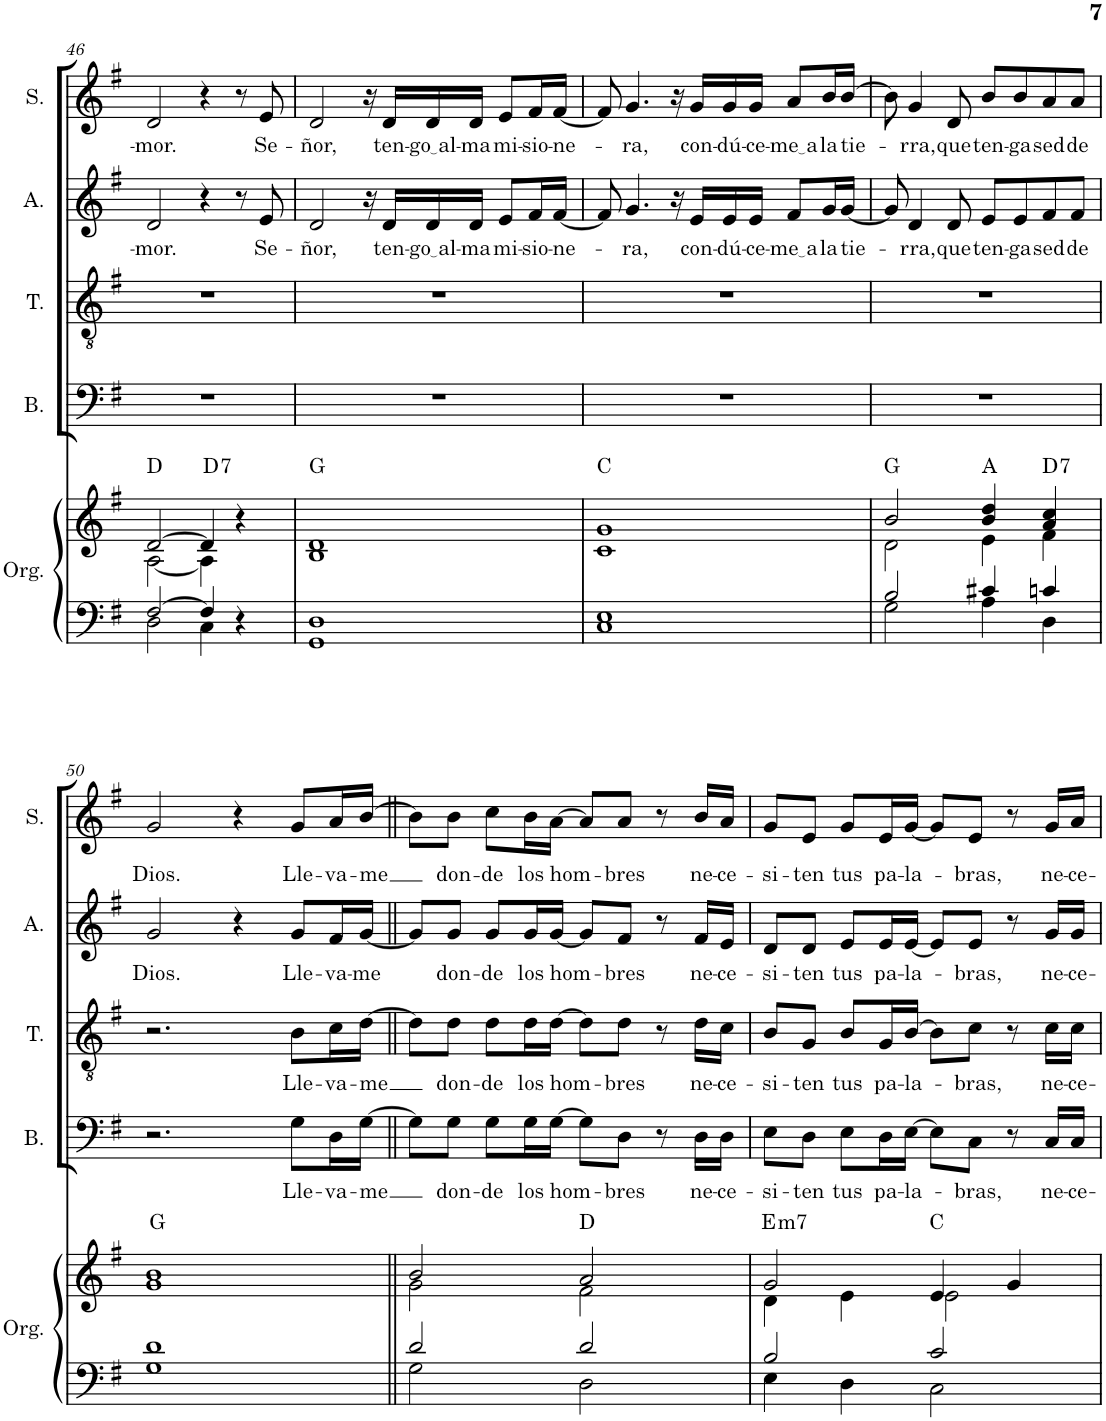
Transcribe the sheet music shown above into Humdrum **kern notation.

**kern	**kern	**harte	**kern	**text	**kern	**text	**kern	**text	**kern	**text
*part5	*part5	*part5	*part4	*part4	*part3	*part3	*part2	*part2	*part1	*part1
*staff6	*staff5	*	*staff4	*staff4	*staff3	*staff3	*staff2	*staff2	*staff1	*staff1
*I"Órgano	*	*	*I"Bajo	*	*I"Tenor	*	*I"Alto	*	*I"Soprano	*
*	*	*	*I'B.	*	*I'T.	*	*I'A.	*	*I'S.	*
!!LO:PB:g=z
*clefF4	*clefG2	*	*clefF4	*	*clefGv2	*	*clefG2	*	*clefG2	*
*k[f#]	*k[f#]	*	*k[f#]	*	*k[f#]	*	*k[f#]	*	*k[f#]	*
*M4/4	*M4/4	*	*M4/4	*	*M4/4	*	*M4/4	*	*M4/4	*
=46	=46	=46	=46	=46	=46	=46	=46	=46	=46	=46
*^	*^	*	*	*	*	*	*	*	*	*
!	!	!	!	!	!	!	!	!	!	!LO:LY:b	!	!LO:LY:b
[2F#/	2D\	[2d/	[2A\	D:maj	1r	.	1r	.	2d/	-mor.	2d/	-mor.
!	!	!	!	!LO:H:kt=7	!	!	!	!	!	!	!	!
4F#/]	4C\	4d/]	4A\]	D:7	.	.	.	.	4r	.	4r	.
4r	4ryy	4r	4ryy	.	.	.	.	.	8r	.	8r	.
!	!	!	!	!	!	!	!	!	!	!LO:LY:b	!	!LO:LY:b
.	.	.	.	.	.	.	.	.	8e/	Se-	8e/	Se-
=47	=47	=47	=47	=47	=47	=47	=47	=47	=47	=47	=47	=47
!	!	!	!	!	!	!	!	!	!	!LO:LY:b	!	!LO:LY:b
1D	1GG	1d	1B	G:maj	1r	.	1r	.	2d/	-ñor,	2d/	-ñor,
.	.	.	.	.	.	.	.	.	16r	.	16r	.
!	!	!	!	!	!	!	!	!	!	!LO:LY:b	!	!LO:LY:b
.	.	.	.	.	.	.	.	.	16d/LL	ten-	16d/LL	ten-
!	!	!	!	!	!	!	!	!	!	!LO:LY:b	!	!LO:LY:b
.	.	.	.	.	.	.	.	.	16d/	go al	16d/	go al
!	!	!	!	!	!	!	!	!	!	!LO:LY:b	!	!LO:LY:b
.	.	.	.	.	.	.	.	.	16d/JJ	-ma	16d/JJ	-ma
!	!	!	!	!	!	!	!	!	!	!LO:LY:b	!	!LO:LY:b
.	.	.	.	.	.	.	.	.	8e/L	mi-	8e/L	mi-
!	!	!	!	!	!	!	!	!	!	!LO:LY:b	!	!LO:LY:b
.	.	.	.	.	.	.	.	.	16f#/L	-sio-	16f#/L	-sio-
!	!	!	!	!	!	!	!	!	!	!LO:LY:b	!	!LO:LY:b
.	.	.	.	.	.	.	.	.	[16f#/JJ	-ne-	[16f#/JJ	-ne-
=48	=48	=48	=48	=48	=48	=48	=48	=48	=48	=48	=48	=48
1E	1C	1g	1c	C:maj	1r	.	1r	.	8f#/]	.	8f#/]	.
!	!	!	!	!	!	!	!	!	!	!LO:LY:b	!	!LO:LY:b
.	.	.	.	.	.	.	.	.	4.g/	-ra,	4.g/	-ra,
.	.	.	.	.	.	.	.	.	16r	.	16r	.
!	!	!	!	!	!	!	!	!	!	!LO:LY:b	!	!LO:LY:b
.	.	.	.	.	.	.	.	.	16e/LL	con-	16g/LL	con-
!	!	!	!	!	!	!	!	!	!	!LO:LY:b	!	!LO:LY:b
.	.	.	.	.	.	.	.	.	16e/	-dú-	16g/	-dú-
!	!	!	!	!	!	!	!	!	!	!LO:LY:b	!	!LO:LY:b
.	.	.	.	.	.	.	.	.	16e/JJ	-ce-	16g/JJ	-ce-
!	!	!	!	!	!	!	!	!	!	!LO:LY:b	!	!LO:LY:b
.	.	.	.	.	.	.	.	.	8f#/L	me a	8a/L	me a
!	!	!	!	!	!	!	!	!	!	!LO:LY:b	!	!LO:LY:b
.	.	.	.	.	.	.	.	.	16g/L	la	16b/L	la
!	!	!	!	!	!	!	!	!	!	!LO:LY:b	!	!LO:LY:b
.	.	.	.	.	.	.	.	.	[16g/JJ	tie-	[16b/JJ	tie-
=49	=49	=49	=49	=49	=49	=49	=49	=49	=49	=49	=49	=49
2B/	2G\	2b/	2d\	G:maj	1r	.	1r	.	8g/]	.	8b\]	.
!	!	!	!	!	!	!	!	!	!	!LO:LY:b	!	!LO:LY:b
.	.	.	.	.	.	.	.	.	4d/	-rra,	4g/	-rra,
!	!	!	!	!	!	!	!	!	!	!LO:LY:b	!	!LO:LY:b
.	.	.	.	.	.	.	.	.	8d/	que	8d/	que
!	!	!	!	!	!	!	!	!	!	!LO:LY:b	!	!LO:LY:b
4c#X/	4A\	4b/ 4dd/	4e\	A:maj	.	.	.	.	8e/L	ten-	8b/L	ten-
!	!	!	!	!	!	!	!	!	!	!LO:LY:b	!	!LO:LY:b
.	.	.	.	.	.	.	.	.	8e/	-ga	8b/	-ga
!	!	!	!	!LO:H:kt=7	!	!	!	!	!	!LO:LY:b	!	!LO:LY:b
4cn/	4D\	4a/ 4cc/	4f#\	D:7	.	.	.	.	8f#/	sed	8a/	sed
!	!	!	!	!	!	!	!	!	!	!LO:LY:b	!	!LO:LY:b
.	.	.	.	.	.	.	.	.	8f#/J	de	8a/J	de
*	*	*v	*v	*	*	*	*	*	*	*	*	*
!!LO:LB:g=z
=50	=50	=50	=50	=50	=50	=50	=50	=50	=50	=50	=50
!	!	!	!	!	!	!	!	!	!LO:LY:b	!	!LO:LY:b
1d	1G	1g 1b	G:maj	2.r	.	2.r	.	2g/	Dios.	2g/	Dios.
.	.	.	.	.	.	.	.	4r	.	4r	.
!	!	!	!	!	!LO:LY:b	!	!LO:LY:b	!	!LO:LY:b	!	!LO:LY:b
.	.	.	.	8G\L	Lle-	8B\L	Lle-	8g/L	Lle-	8g/L	Lle-
!	!	!	!	!	!LO:LY:b	!	!LO:LY:b	!	!LO:LY:b	!	!LO:LY:b
.	.	.	.	16D\L	-va-	16c\L	-va-	16f#/L	-va-	16a/L	-va-
!	!	!	!	!	!LO:LY:b	!	!LO:LY:b	!	!LO:LY:b	!	!LO:LY:b
.	.	.	.	[16G\JJ	-me	[16d\JJ	-me	[16g/JJ	-me	[16b/JJ	-me
=51||	=51||	=51||	=51||	=51||	=51||	=51||	=51||	=51||	=51||	=51||	=51||
*	*	*^	*	*	*	*	*	*	*	*	*
2d/	2G\	2b/	2g\	.	8G\L]	.	8d\L]	.	8g/L]	.	8b\L]	.
!	!	!	!	!	!	!LO:LY:b	!	!LO:LY:b	!	!LO:LY:b	!	!LO:LY:b
.	.	.	.	.	8G\J	don-	8d\J	don-	8g/J	don-	8b\J	don-
!	!	!	!	!	!	!LO:LY:b	!	!LO:LY:b	!	!LO:LY:b	!	!LO:LY:b
.	.	.	.	.	8G\L	-de	8d\L	-de	8g/L	-de	8cc\L	-de
!	!	!	!	!	!	!LO:LY:b	!	!LO:LY:b	!	!LO:LY:b	!	!LO:LY:b
.	.	.	.	.	16G\L	los	16d\L	los	16g/L	los	16b\L	los
!	!	!	!	!	!	!LO:LY:b	!	!LO:LY:b	!	!LO:LY:b	!	!LO:LY:b
.	.	.	.	.	[16G\JJ	hom-	[16d\JJ	hom-	[16g/JJ	hom-	[16a\JJ	hom-
2d/	2D\	2a/	2f#\	D:maj	8G\L]	.	8d\L]	.	8g/L]	.	8a/L]	.
!	!	!	!	!	!	!LO:LY:b	!	!LO:LY:b	!	!LO:LY:b	!	!LO:LY:b
.	.	.	.	.	8D\J	-bres	8d\J	-bres	8f#/J	-bres	8a/J	-bres
.	.	.	.	.	8r	.	8r	.	8r	.	8r	.
!	!	!	!	!	!	!LO:LY:b	!	!LO:LY:b	!	!LO:LY:b	!	!LO:LY:b
.	.	.	.	.	16D\LL	ne-	16d\LL	ne-	16f#/LL	ne-	16b/LL	ne-
!	!	!	!	!	!	!LO:LY:b	!	!LO:LY:b	!	!LO:LY:b	!	!LO:LY:b
.	.	.	.	.	16D\JJ	-ce-	16c\JJ	-ce-	16e/JJ	-ce-	16a/JJ	-ce-
=52	=52	=52	=52	=52	=52	=52	=52	=52	=52	=52	=52	=52
!	!	!	!	!LO:H:kt=m7	!	!LO:LY:b	!	!LO:LY:b	!	!LO:LY:b	!	!LO:LY:b
2B/	4E\	2g/	4d\	E:min7	8E\L	-si-	8B/L	-si-	8d/L	-si-	8g/L	-si-
!	!	!	!	!	!	!LO:LY:b	!	!LO:LY:b	!	!LO:LY:b	!	!LO:LY:b
.	.	.	.	.	8D\J	-ten	8G/J	-ten	8d/J	-ten	8e/J	-ten
!	!	!	!	!	!	!LO:LY:b	!	!LO:LY:b	!	!LO:LY:b	!	!LO:LY:b
.	4D\	.	4e\	.	8E\L	tus	8B/L	tus	8e/L	tus	8g/L	tus
!	!	!	!	!	!	!LO:LY:b	!	!LO:LY:b	!	!LO:LY:b	!	!LO:LY:b
.	.	.	.	.	16D\L	pa-	16G/L	pa-	16e/L	pa-	16e/L	pa-
!	!	!	!	!	!	!LO:LY:b	!	!LO:LY:b	!	!LO:LY:b	!	!LO:LY:b
.	.	.	.	.	[16E\JJ	-la-	[16B/JJ	-la-	[16e/JJ	-la-	[16g/JJ	-la-
2c/	2C\	4e/	2e\	C:maj	8E\L]	.	8B\L]	.	8e/L]	.	8g/L]	.
!	!	!	!	!	!	!LO:LY:b	!	!LO:LY:b	!	!LO:LY:b	!	!LO:LY:b
.	.	.	.	.	8C\J	-bras,	8c\J	-bras,	8e/J	-bras,	8e/J	-bras,
.	.	4g/	.	.	8r	.	8r	.	8r	.	8r	.
!	!	!	!	!	!	!LO:LY:b	!	!LO:LY:b	!	!LO:LY:b	!	!LO:LY:b
.	.	.	.	.	16C/LL	ne-	16c\LL	ne-	16g/LL	ne-	16g/LL	ne-
!	!	!	!	!	!	!LO:LY:b	!	!LO:LY:b	!	!LO:LY:b	!	!LO:LY:b
.	.	.	.	.	16C/JJ	-ce-	16c\JJ	-ce-	16g/JJ	-ce-	16a/JJ	-ce-
*v	*v	*	*	*	*	*	*	*	*	*	*	*
*	*v	*v	*	*	*	*	*	*	*	*	*
=	=	=	=	=	=	=	=	=	=	=
*-	*-	*-	*-	*-	*-	*-	*-	*-	*-	*-
